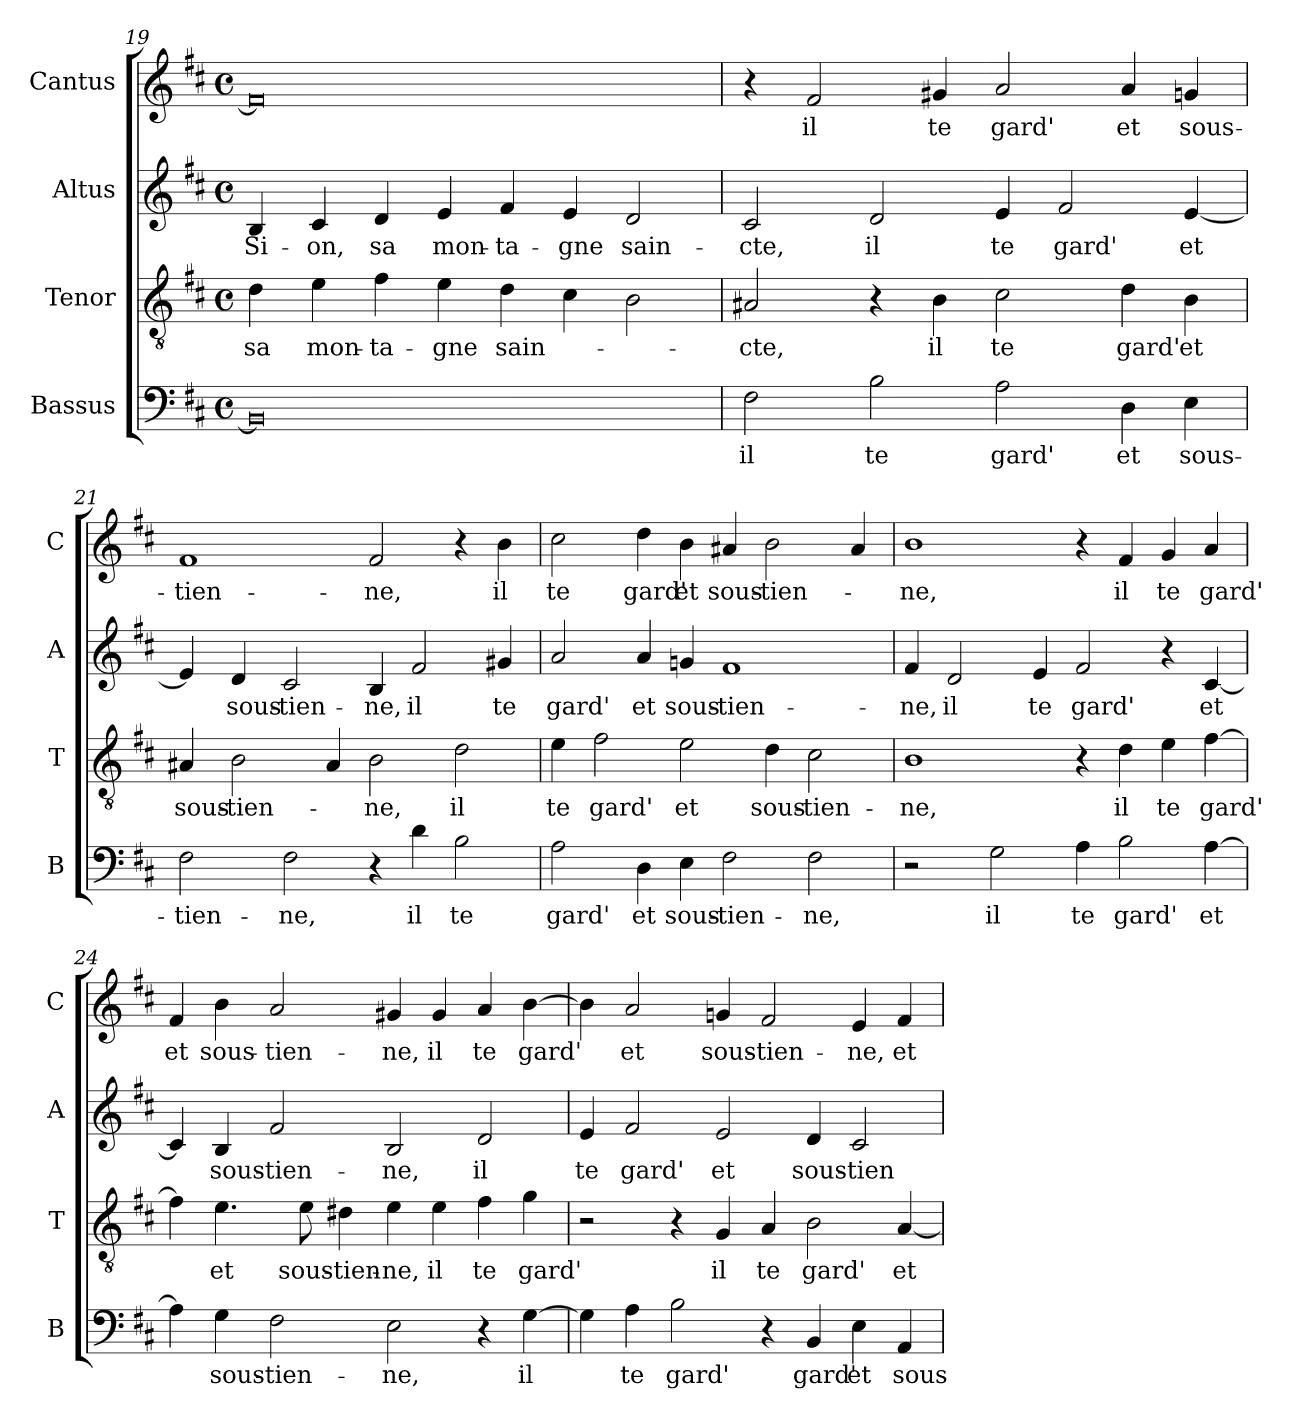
**kern	**text	**kern	**text	**kern	**text	**kern	**text
*part4	*part4	*part3	*part3	*part2	*part2	*part1	*part1
*staff4	*staff4	*staff3	*staff3	*staff2	*staff2	*staff1	*staff1
*I"Bassus	*	*I"Tenor	*	*I"Altus	*	*I"Cantus	*
*I'B	*	*I'T	*	*I'A	*	*I'C	*
*clefF4	*	*clefGv2	*	*clefG2	*	*clefG2	*
*k[f#c#]	*	*k[f#c#]	*	*k[f#c#]	*	*k[f#c#]	*
*D:	*	*D:	*	*D:	*	*D:	*
*M4/4	*	*M4/4	*	*M4/4	*	*M4/4	*
*met(c)	*	*met(c)	*	*met(c)	*	*met(c)	*
=19	=19	=19	=19	=19	=19	=19	=19
!	!	!	!LO:LY:b	!	!LO:LY:b	!	!
0BB]	.	4d\	sa	4B/	Si-	0f#]	.
!	!	!	!LO:LY:b	!	!LO:LY:b	!	!
.	.	4e\	mon-	4c#/	-on,	.	.
!	!	!	!LO:LY:b	!	!LO:LY:b	!	!
.	.	4f#\	-ta-	4d/	sa	.	.
!	!	!	!LO:LY:b	!	!LO:LY:b	!	!
.	.	4e\	-gne	4e/	mon-	.	.
!	!	!	!LO:LY:b	!	!LO:LY:b	!	!
.	.	4d\	sain-	4f#/	-ta-	.	.
!	!	!	!	!	!LO:LY:b	!	!
.	.	4c#\	.	4e/	-gne	.	.
!	!	!	!	!	!LO:LY:b	!	!
.	.	2B\	.	2d/	sain-	.	.
!!LO:LB:g=z
=20	=20	=20	=20	=20	=20	=20	=20
!	!LO:LY:b	!	!LO:LY:b	!	!LO:LY:b	!	!
2F#\	il	2A#X/	-cte,	2c#/	-cte,	4r	.
!	!	!	!	!	!	!	!LO:LY:b
.	.	.	.	.	.	2f#/	il
!	!LO:LY:b	!	!	!	!LO:LY:b	!	!
2B\	te	4r	.	2d/	il	.	.
!	!	!	!LO:LY:b	!	!	!	!LO:LY:b
.	.	4B\	il	.	.	4g#X/	te
!	!LO:LY:b	!	!LO:LY:b	!	!LO:LY:b	!	!LO:LY:b
2A\	gard'	2c#\	te	4e/	te	2a/	gard'
!	!	!	!	!	!LO:LY:b	!	!
.	.	.	.	2f#/	gard'	.	.
!	!LO:LY:b	!	!LO:LY:b	!	!	!	!LO:LY:b
4D\	et	4d\	gard'	.	.	4a/	et
!	!LO:LY:b	!	!LO:LY:b	!	!LO:LY:b	!	!LO:LY:b
4E\	sous-	4B\	et	[4e/	et	4gn/	sous-
=21	=21	=21	=21	=21	=21	=21	=21
!	!LO:LY:b	!	!LO:LY:b	!	!	!	!LO:LY:b
2F#\	-tien-	4A#X/	sous-	4e/]	.	1f#	-tien-
!	!	!	!LO:LY:b	!	!LO:LY:b	!	!
.	.	2B\	-tien-	4d/	sous-	.	.
!	!LO:LY:b	!	!	!	!LO:LY:b	!	!
2F#\	-ne,	.	.	2c#/	-tien-	.	.
.	.	4A#/	.	.	.	.	.
!	!	!	!LO:LY:b	!	!LO:LY:b	!	!LO:LY:b
4r	.	2B\	-ne,	4B/	-ne,	2f#/	-ne,
!	!LO:LY:b	!	!	!	!LO:LY:b	!	!
4d\	il	.	.	2f#/	il	.	.
!	!LO:LY:b	!	!LO:LY:b	!	!	!	!
2B\	te	2d\	il	.	.	4r	.
!	!	!	!	!	!LO:LY:b	!	!LO:LY:b
.	.	.	.	4g#X/	te	4b\	il
=22	=22	=22	=22	=22	=22	=22	=22
!	!LO:LY:b	!	!LO:LY:b	!	!LO:LY:b	!	!LO:LY:b
2A\	gard'	4e\	te	2a/	gard'	2cc#\	te
!	!	!	!LO:LY:b	!	!	!	!
.	.	2f#\	gard'	.	.	.	.
!	!LO:LY:b	!	!	!	!LO:LY:b	!	!LO:LY:b
4D\	et	.	.	4a/	et	4dd\	gard'
!	!LO:LY:b	!	!LO:LY:b	!	!LO:LY:b	!	!LO:LY:b
4E\	sous-	2e\	et	4gni/	sous-	4b\	et
!	!LO:LY:b	!	!	!	!LO:LY:b	!	!LO:LY:b
2F#\	-tien-	.	.	1f#	-tien-	4a#X/	sous-
!	!	!	!LO:LY:b	!	!	!	!LO:LY:b
.	.	4d\	sous-	.	.	2b\	-tien-
!	!LO:LY:b	!	!LO:LY:b	!	!	!	!
2F#\	-ne,	2c#\	-tien-	.	.	.	.
.	.	.	.	.	.	4a#/	.
=23	=23	=23	=23	=23	=23	=23	=23
!	!	!	!LO:LY:b	!	!LO:LY:b	!	!LO:LY:b
2r	.	1B	-ne,	4f#/	-ne,	1b	-ne,
!	!	!	!	!	!LO:LY:b	!	!
.	.	.	.	2d/	il	.	.
!	!LO:LY:b	!	!	!	!	!	!
2G\	il	.	.	.	.	.	.
!	!	!	!	!	!LO:LY:b	!	!
.	.	.	.	4e/	te	.	.
!	!LO:LY:b	!	!	!	!LO:LY:b	!	!
4A\	te	4r	.	2f#/	gard'	4r	.
!	!LO:LY:b	!	!LO:LY:b	!	!	!	!LO:LY:b
2B\	gard'	4d\	il	.	.	4f#/	il
!	!	!	!LO:LY:b	!	!	!	!LO:LY:b
.	.	4e\	te	4r	.	4g/	te
!	!LO:LY:b	!	!LO:LY:b	!	!LO:LY:b	!	!LO:LY:b
[4A\	et	[4f#\	gard'	[4c#/	et	4a/	gard'
!!LO:PB:g=z
=24	=24	=24	=24	=24	=24	=24	=24
!	!	!	!	!	!	!	!LO:LY:b
4A\]	.	4f#\]	.	4c#/]	.	4f#/	et
!	!LO:LY:b	!	!LO:LY:b	!	!LO:LY:b	!	!LO:LY:b
4G\	sous-	4.e\	et	4B/	sous-	4b\	sous-
!	!LO:LY:b	!	!	!	!LO:LY:b	!	!LO:LY:b
2F#\	-tien-	.	.	2f#/	-tien-	2a/	-tien-
!	!	!	!LO:LY:b	!	!	!	!
.	.	8e\	sous-	.	.	.	.
!	!	!	!LO:LY:b	!	!	!	!
.	.	4d#X\	-tien-	.	.	.	.
!	!LO:LY:b	!	!LO:LY:b	!	!LO:LY:b	!	!LO:LY:b
2E\	-ne,	4e\	-ne,	2B/	-ne,	4g#X/	-ne,
!	!	!	!LO:LY:b	!	!	!	!LO:LY:b
.	.	4e\	il	.	.	4g#/	il
!	!	!	!LO:LY:b	!	!LO:LY:b	!	!LO:LY:b
4r	.	4f#\	te	2d/	il	4a/	te
!	!LO:LY:b	!	!LO:LY:b	!	!	!	!LO:LY:b
[4G\	il	4g\	gard'	.	.	[4b\	gard'
=25	=25	=25	=25	=25	=25	=25	=25
!	!	!	!	!	!LO:LY:b	!	!
4G\]	.	2r	.	4e/	te	4b\]	.
!	!LO:LY:b	!	!	!	!LO:LY:b	!	!LO:LY:b
4A\	te	.	.	2f#/	gard'	2a/	et
!	!LO:LY:b	!	!	!	!	!	!
2B\	gard'	4r	.	.	.	.	.
!	!	!	!LO:LY:b	!	!LO:LY:b	!	!LO:LY:b
.	.	4G/	il	2e/	et	4gni/	sous-
!	!	!	!LO:LY:b	!	!	!	!LO:LY:b
4r	.	4A/	te	.	.	2f#/	-tien-
!	!LO:LY:b	!	!LO:LY:b	!	!LO:LY:b	!	!
4BB/	gard'	2B\	gard'	4d/	sous-	.	.
!	!LO:LY:b	!	!	!	!LO:LY:b	!	!LO:LY:b
4E\	et	.	.	2c#/	-tien-	4e/	-ne,
!	!LO:LY:b	!	!LO:LY:b	!	!	!	!LO:LY:b
4AA/	sous-	[4A/	et	.	.	4f#/	et
=	=	=	=	=	=	=	=
*-	*-	*-	*-	*-	*-	*-	*-
